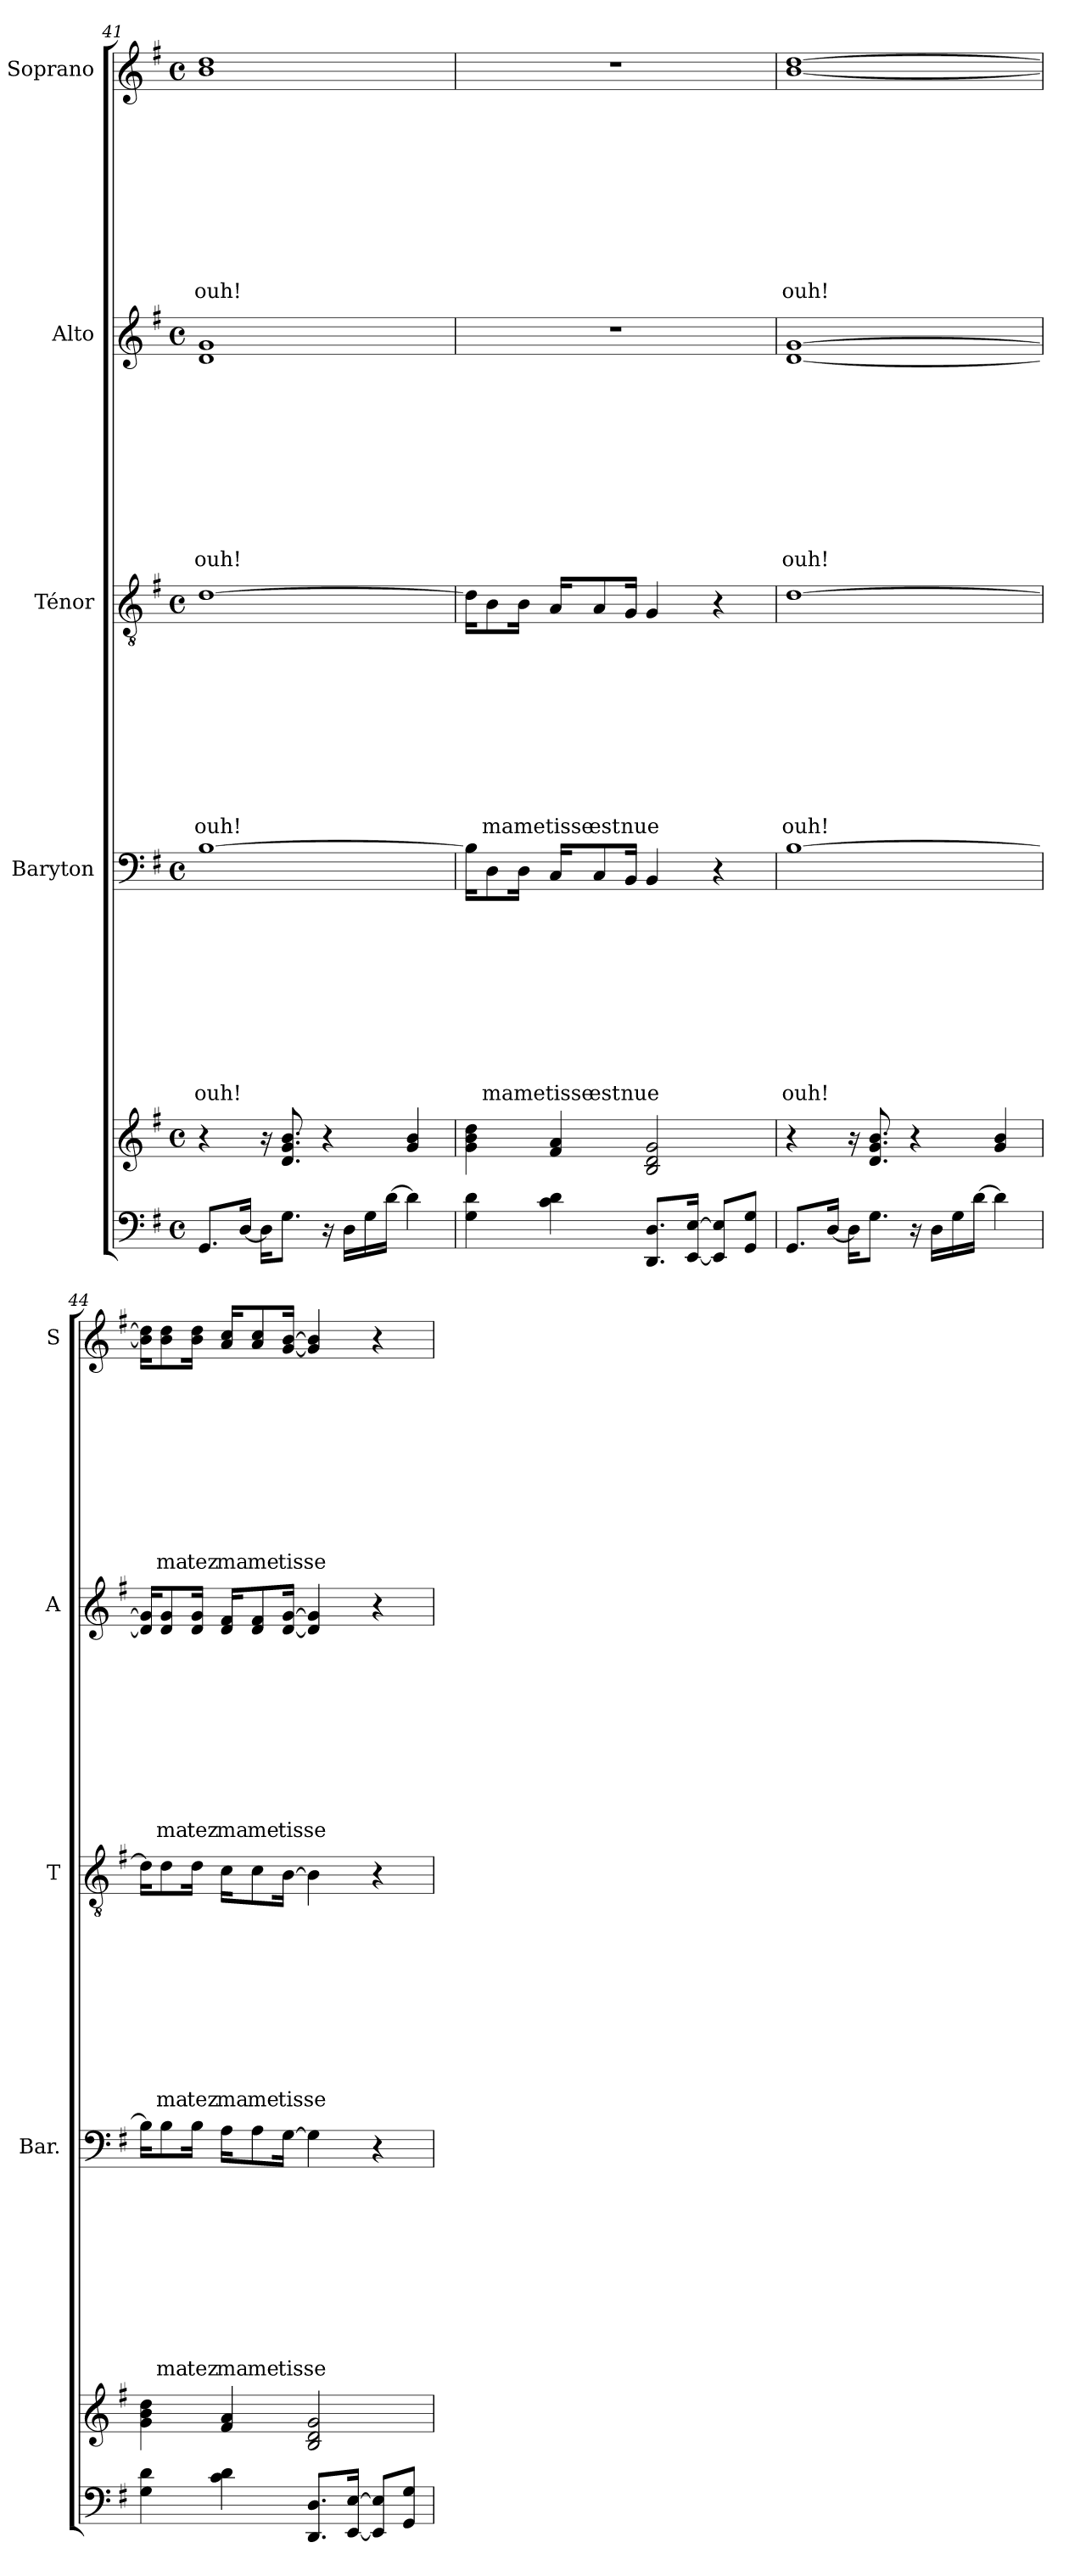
**kern	**kern	**kern	**text	**text	**text	**text	**text	**text	**text	**text	**text	**text	**kern	**text	**text	**text	**text	**text	**text	**text	**text	**text	**text	**kern	**text	**text	**text	**text	**text	**text	**text	**text	**text	**text	**kern	**text	**text	**text	**text	**text	**text	**text	**text	**text	**text
*part5	*part5	*part4	*part4	*part4	*part4	*part4	*part4	*part4	*part4	*part4	*part4	*part4	*part3	*part3	*part3	*part3	*part3	*part3	*part3	*part3	*part3	*part3	*part3	*part2	*part2	*part2	*part2	*part2	*part2	*part2	*part2	*part2	*part2	*part2	*part1	*part1	*part1	*part1	*part1	*part1	*part1	*part1	*part1	*part1	*part1
*staff6	*staff5	*staff4	*staff4	*staff4	*staff4	*staff4	*staff4	*staff4	*staff4	*staff4	*staff4	*staff4	*staff3	*staff3	*staff3	*staff3	*staff3	*staff3	*staff3	*staff3	*staff3	*staff3	*staff3	*staff2	*staff2	*staff2	*staff2	*staff2	*staff2	*staff2	*staff2	*staff2	*staff2	*staff2	*staff1	*staff1	*staff1	*staff1	*staff1	*staff1	*staff1	*staff1	*staff1	*staff1	*staff1
*	*	*I"Baryton	*	*	*	*	*	*	*	*	*	*	*I"Ténor	*	*	*	*	*	*	*	*	*	*	*I"Alto	*	*	*	*	*	*	*	*	*	*	*I"Soprano	*	*	*	*	*	*	*	*	*	*
*	*	*I'Bar.	*	*	*	*	*	*	*	*	*	*	*I'T	*	*	*	*	*	*	*	*	*	*	*I'A	*	*	*	*	*	*	*	*	*	*	*I'S	*	*	*	*	*	*	*	*	*	*
!!LO:LB:g=z
*clefF4	*clefG2	*clefF4	*	*	*	*	*	*	*	*	*	*	*clefGv2	*	*	*	*	*	*	*	*	*	*	*clefG2	*	*	*	*	*	*	*	*	*	*	*clefG2	*	*	*	*	*	*	*	*	*	*
*k[f#]	*k[f#]	*k[f#]	*	*	*	*	*	*	*	*	*	*	*k[f#]	*	*	*	*	*	*	*	*	*	*	*k[f#]	*	*	*	*	*	*	*	*	*	*	*k[f#]	*	*	*	*	*	*	*	*	*	*
*G:	*G:	*G:	*	*	*	*	*	*	*	*	*	*	*G:	*	*	*	*	*	*	*	*	*	*	*G:	*	*	*	*	*	*	*	*	*	*	*G:	*	*	*	*	*	*	*	*	*	*
*M4/4	*M4/4	*M4/4	*	*	*	*	*	*	*	*	*	*	*M4/4	*	*	*	*	*	*	*	*	*	*	*M4/4	*	*	*	*	*	*	*	*	*	*	*M4/4	*	*	*	*	*	*	*	*	*	*
*met(c)	*met(c)	*met(c)	*	*	*	*	*	*	*	*	*	*	*met(c)	*	*	*	*	*	*	*	*	*	*	*met(c)	*	*	*	*	*	*	*	*	*	*	*met(c)	*	*	*	*	*	*	*	*	*	*
=41	=41	=41	=41	=41	=41	=41	=41	=41	=41	=41	=41	=41	=41	=41	=41	=41	=41	=41	=41	=41	=41	=41	=41	=41	=41	=41	=41	=41	=41	=41	=41	=41	=41	=41	=41	=41	=41	=41	=41	=41	=41	=41	=41	=41	=41
!	!	!	!	!	!	!	!	!	!	!	!	!LO:LY:b	!	!	!	!	!	!	!	!	!	!	!LO:LY:b	!	!	!	!	!	!	!	!	!	!	!LO:LY:b	!	!	!	!	!	!	!	!	!	!	!LO:LY:b
8.GG/L	4r	[1B	.	.	.	.	.	.	.	.	.	ouh!	[1d	.	.	.	.	.	.	.	.	.	ouh!	1d 1g	.	.	.	.	.	.	.	.	.	ouh!	1b 1dd	.	.	.	.	.	.	.	.	.	ouh!
[16D/Jk	.	.	.	.	.	.	.	.	.	.	.	.	.	.	.	.	.	.	.	.	.	.	.	.	.	.	.	.	.	.	.	.	.	.	.	.	.	.	.	.	.	.	.	.	.
16D\KL]	16r	.	.	.	.	.	.	.	.	.	.	.	.	.	.	.	.	.	.	.	.	.	.	.	.	.	.	.	.	.	.	.	.	.	.	.	.	.	.	.	.	.	.	.	.
8.G\J	8.d/ 8.g/ 8.b/	.	.	.	.	.	.	.	.	.	.	.	.	.	.	.	.	.	.	.	.	.	.	.	.	.	.	.	.	.	.	.	.	.	.	.	.	.	.	.	.	.	.	.	.
16r	4r	.	.	.	.	.	.	.	.	.	.	.	.	.	.	.	.	.	.	.	.	.	.	.	.	.	.	.	.	.	.	.	.	.	.	.	.	.	.	.	.	.	.	.	.
16D\LL	.	.	.	.	.	.	.	.	.	.	.	.	.	.	.	.	.	.	.	.	.	.	.	.	.	.	.	.	.	.	.	.	.	.	.	.	.	.	.	.	.	.	.	.	.
16G\	.	.	.	.	.	.	.	.	.	.	.	.	.	.	.	.	.	.	.	.	.	.	.	.	.	.	.	.	.	.	.	.	.	.	.	.	.	.	.	.	.	.	.	.	.
[16d\JJ	.	.	.	.	.	.	.	.	.	.	.	.	.	.	.	.	.	.	.	.	.	.	.	.	.	.	.	.	.	.	.	.	.	.	.	.	.	.	.	.	.	.	.	.	.
4d\]	4g/ 4b/	.	.	.	.	.	.	.	.	.	.	.	.	.	.	.	.	.	.	.	.	.	.	.	.	.	.	.	.	.	.	.	.	.	.	.	.	.	.	.	.	.	.	.	.
=42	=42	=42	=42	=42	=42	=42	=42	=42	=42	=42	=42	=42	=42	=42	=42	=42	=42	=42	=42	=42	=42	=42	=42	=42	=42	=42	=42	=42	=42	=42	=42	=42	=42	=42	=42	=42	=42	=42	=42	=42	=42	=42	=42	=42	=42
4G\ 4d\	4g\ 4b\ 4dd\	16B\KL]	.	.	.	.	.	.	.	.	.	.	16d\KL]	.	.	.	.	.	.	.	.	.	.	1r	.	.	.	.	.	.	.	.	.	.	1r	.	.	.	.	.	.	.	.	.	.
!	!	!	!	!	!	!	!	!	!	!	!	!LO:LY:b	!	!	!	!	!	!	!	!	!	!	!LO:LY:b	!	!	!	!	!	!	!	!	!	!	!	!	!	!	!	!	!	!	!	!	!	!
.	.	8D\	.	.	.	.	.	.	.	.	.	ma	8B\	.	.	.	.	.	.	.	.	.	ma	.	.	.	.	.	.	.	.	.	.	.	.	.	.	.	.	.	.	.	.	.	.
!	!	!	!	!	!	!	!	!	!	!	!	!LO:LY:b	!	!	!	!	!	!	!	!	!	!	!LO:LY:b	!	!	!	!	!	!	!	!	!	!	!	!	!	!	!	!	!	!	!	!	!	!
.	.	16D\Jk	.	.	.	.	.	.	.	.	.	me	16B\Jk	.	.	.	.	.	.	.	.	.	me	.	.	.	.	.	.	.	.	.	.	.	.	.	.	.	.	.	.	.	.	.	.
!	!	!	!	!	!	!	!	!	!	!	!	!LO:LY:b	!	!	!	!	!	!	!	!	!	!	!LO:LY:b	!	!	!	!	!	!	!	!	!	!	!	!	!	!	!	!	!	!	!	!	!	!
4c\ 4d\	4f#/ 4a/	16C/KL	.	.	.	.	.	.	.	.	.	tisse	16A/KL	.	.	.	.	.	.	.	.	.	tisse	.	.	.	.	.	.	.	.	.	.	.	.	.	.	.	.	.	.	.	.	.	.
!	!	!	!	!	!	!	!	!	!	!	!	!LO:LY:b	!	!	!	!	!	!	!	!	!	!	!LO:LY:b	!	!	!	!	!	!	!	!	!	!	!	!	!	!	!	!	!	!	!	!	!	!
.	.	8C/	.	.	.	.	.	.	.	.	.	est	8A/	.	.	.	.	.	.	.	.	.	est	.	.	.	.	.	.	.	.	.	.	.	.	.	.	.	.	.	.	.	.	.	.
!	!	!	!	!	!	!	!	!	!	!	!	!LO:LY:b	!	!	!	!	!	!	!	!	!	!	!LO:LY:b	!	!	!	!	!	!	!	!	!	!	!	!	!	!	!	!	!	!	!	!	!	!
.	.	16BB/Jk	.	.	.	.	.	.	.	.	.	nue	16G/Jk	.	.	.	.	.	.	.	.	.	nue	.	.	.	.	.	.	.	.	.	.	.	.	.	.	.	.	.	.	.	.	.	.
8.DD/ 8.D/L	2B/ 2d/ 2g/	4BB/	.	.	.	.	.	.	.	.	.	.	4G/	.	.	.	.	.	.	.	.	.	.	.	.	.	.	.	.	.	.	.	.	.	.	.	.	.	.	.	.	.	.	.	.
[16EE/ [16E/Jk	.	.	.	.	.	.	.	.	.	.	.	.	.	.	.	.	.	.	.	.	.	.	.	.	.	.	.	.	.	.	.	.	.	.	.	.	.	.	.	.	.	.	.	.	.
8EE/] 8E/]L	.	4r	.	.	.	.	.	.	.	.	.	.	4r	.	.	.	.	.	.	.	.	.	.	.	.	.	.	.	.	.	.	.	.	.	.	.	.	.	.	.	.	.	.	.	.
8GG/ 8G/J	.	.	.	.	.	.	.	.	.	.	.	.	.	.	.	.	.	.	.	.	.	.	.	.	.	.	.	.	.	.	.	.	.	.	.	.	.	.	.	.	.	.	.	.	.
!!LO:PB:g=z
=43	=43	=43	=43	=43	=43	=43	=43	=43	=43	=43	=43	=43	=43	=43	=43	=43	=43	=43	=43	=43	=43	=43	=43	=43	=43	=43	=43	=43	=43	=43	=43	=43	=43	=43	=43	=43	=43	=43	=43	=43	=43	=43	=43	=43	=43
!	!	!	!	!	!	!	!	!	!	!	!	!LO:LY:b	!	!	!	!	!	!	!	!	!	!	!LO:LY:b	!	!	!	!	!	!	!	!	!	!	!LO:LY:b	!	!	!	!	!	!	!	!	!	!	!LO:LY:b
8.GG/L	4r	[1B	.	.	.	.	.	.	.	.	.	ouh!	[1d	.	.	.	.	.	.	.	.	.	ouh!	[1d [1g	.	.	.	.	.	.	.	.	.	ouh!	[1b [1dd	.	.	.	.	.	.	.	.	.	ouh!
[16D/Jk	.	.	.	.	.	.	.	.	.	.	.	.	.	.	.	.	.	.	.	.	.	.	.	.	.	.	.	.	.	.	.	.	.	.	.	.	.	.	.	.	.	.	.	.	.
16D\KL]	16r	.	.	.	.	.	.	.	.	.	.	.	.	.	.	.	.	.	.	.	.	.	.	.	.	.	.	.	.	.	.	.	.	.	.	.	.	.	.	.	.	.	.	.	.
8.G\J	8.d/ 8.g/ 8.b/	.	.	.	.	.	.	.	.	.	.	.	.	.	.	.	.	.	.	.	.	.	.	.	.	.	.	.	.	.	.	.	.	.	.	.	.	.	.	.	.	.	.	.	.
16r	4r	.	.	.	.	.	.	.	.	.	.	.	.	.	.	.	.	.	.	.	.	.	.	.	.	.	.	.	.	.	.	.	.	.	.	.	.	.	.	.	.	.	.	.	.
16D\LL	.	.	.	.	.	.	.	.	.	.	.	.	.	.	.	.	.	.	.	.	.	.	.	.	.	.	.	.	.	.	.	.	.	.	.	.	.	.	.	.	.	.	.	.	.
16G\	.	.	.	.	.	.	.	.	.	.	.	.	.	.	.	.	.	.	.	.	.	.	.	.	.	.	.	.	.	.	.	.	.	.	.	.	.	.	.	.	.	.	.	.	.
[16d\JJ	.	.	.	.	.	.	.	.	.	.	.	.	.	.	.	.	.	.	.	.	.	.	.	.	.	.	.	.	.	.	.	.	.	.	.	.	.	.	.	.	.	.	.	.	.
4d\]	4g/ 4b/	.	.	.	.	.	.	.	.	.	.	.	.	.	.	.	.	.	.	.	.	.	.	.	.	.	.	.	.	.	.	.	.	.	.	.	.	.	.	.	.	.	.	.	.
=44	=44	=44	=44	=44	=44	=44	=44	=44	=44	=44	=44	=44	=44	=44	=44	=44	=44	=44	=44	=44	=44	=44	=44	=44	=44	=44	=44	=44	=44	=44	=44	=44	=44	=44	=44	=44	=44	=44	=44	=44	=44	=44	=44	=44	=44
4G\ 4d\	4g\ 4b\ 4dd\	16B\KL]	.	.	.	.	.	.	.	.	.	.	16d\KL]	.	.	.	.	.	.	.	.	.	.	16d/] 16g/]KL	.	.	.	.	.	.	.	.	.	.	16b\] 16dd\]KL	.	.	.	.	.	.	.	.	.	.
!	!	!	!	!	!	!	!	!	!	!	!	!LO:LY:b	!	!	!	!	!	!	!	!	!	!	!LO:LY:b	!	!	!	!	!	!	!	!	!	!	!LO:LY:b	!	!	!	!	!	!	!	!	!	!	!LO:LY:b
.	.	8B\	.	.	.	.	.	.	.	.	.	ma	8d\	.	.	.	.	.	.	.	.	.	ma	8d/ 8g/	.	.	.	.	.	.	.	.	.	ma	8b\ 8dd\	.	.	.	.	.	.	.	.	.	ma
!	!	!	!	!	!	!	!	!	!	!	!	!LO:LY:b	!	!	!	!	!	!	!	!	!	!	!LO:LY:b	!	!	!	!	!	!	!	!	!	!	!LO:LY:b	!	!	!	!	!	!	!	!	!	!	!LO:LY:b
.	.	16B\Jk	.	.	.	.	.	.	.	.	.	tez	16d\Jk	.	.	.	.	.	.	.	.	.	tez	16d/ 16g/Jk	.	.	.	.	.	.	.	.	.	tez	16b\ 16dd\Jk	.	.	.	.	.	.	.	.	.	tez
!	!	!	!	!	!	!	!	!	!	!	!	!LO:LY:b	!	!	!	!	!	!	!	!	!	!	!LO:LY:b	!	!	!	!	!	!	!	!	!	!	!LO:LY:b	!	!	!	!	!	!	!	!	!	!	!LO:LY:b
4c\ 4d\	4f#/ 4a/	16A\KL	.	.	.	.	.	.	.	.	.	ma	16c\KL	.	.	.	.	.	.	.	.	.	ma	16d/ 16f#/KL	.	.	.	.	.	.	.	.	.	ma	16a/ 16cc/KL	.	.	.	.	.	.	.	.	.	ma
!	!	!	!	!	!	!	!	!	!	!	!	!LO:LY:b	!	!	!	!	!	!	!	!	!	!	!LO:LY:b	!	!	!	!	!	!	!	!	!	!	!LO:LY:b	!	!	!	!	!	!	!	!	!	!	!LO:LY:b
.	.	8A\	.	.	.	.	.	.	.	.	.	me	8c\	.	.	.	.	.	.	.	.	.	me	8d/ 8f#/	.	.	.	.	.	.	.	.	.	me	8a/ 8cc/	.	.	.	.	.	.	.	.	.	me
!	!	!	!	!	!	!	!	!	!	!	!	!LO:LY:b	!	!	!	!	!	!	!	!	!	!	!LO:LY:b	!	!	!	!	!	!	!	!	!	!	!LO:LY:b	!	!	!	!	!	!	!	!	!	!	!LO:LY:b
.	.	[16G\Jk	.	.	.	.	.	.	.	.	.	tisse	[16B\Jk	.	.	.	.	.	.	.	.	.	tisse	[16d/ [16g/Jk	.	.	.	.	.	.	.	.	.	tisse	[16g/ [16b/Jk	.	.	.	.	.	.	.	.	.	tisse
8.DD/ 8.D/L	2B/ 2d/ 2g/	4G\]	.	.	.	.	.	.	.	.	.	.	4B\]	.	.	.	.	.	.	.	.	.	.	4d/] 4g/]	.	.	.	.	.	.	.	.	.	.	4g/] 4b/]	.	.	.	.	.	.	.	.	.	.
[16EE/ [16E/Jk	.	.	.	.	.	.	.	.	.	.	.	.	.	.	.	.	.	.	.	.	.	.	.	.	.	.	.	.	.	.	.	.	.	.	.	.	.	.	.	.	.	.	.	.	.
8EE/] 8E/]L	.	4r	.	.	.	.	.	.	.	.	.	.	4r	.	.	.	.	.	.	.	.	.	.	4r	.	.	.	.	.	.	.	.	.	.	4r	.	.	.	.	.	.	.	.	.	.
8GG/ 8G/J	.	.	.	.	.	.	.	.	.	.	.	.	.	.	.	.	.	.	.	.	.	.	.	.	.	.	.	.	.	.	.	.	.	.	.	.	.	.	.	.	.	.	.	.	.
=	=	=	=	=	=	=	=	=	=	=	=	=	=	=	=	=	=	=	=	=	=	=	=	=	=	=	=	=	=	=	=	=	=	=	=	=	=	=	=	=	=	=	=	=	=
*-	*-	*-	*-	*-	*-	*-	*-	*-	*-	*-	*-	*-	*-	*-	*-	*-	*-	*-	*-	*-	*-	*-	*-	*-	*-	*-	*-	*-	*-	*-	*-	*-	*-	*-	*-	*-	*-	*-	*-	*-	*-	*-	*-	*-	*-
